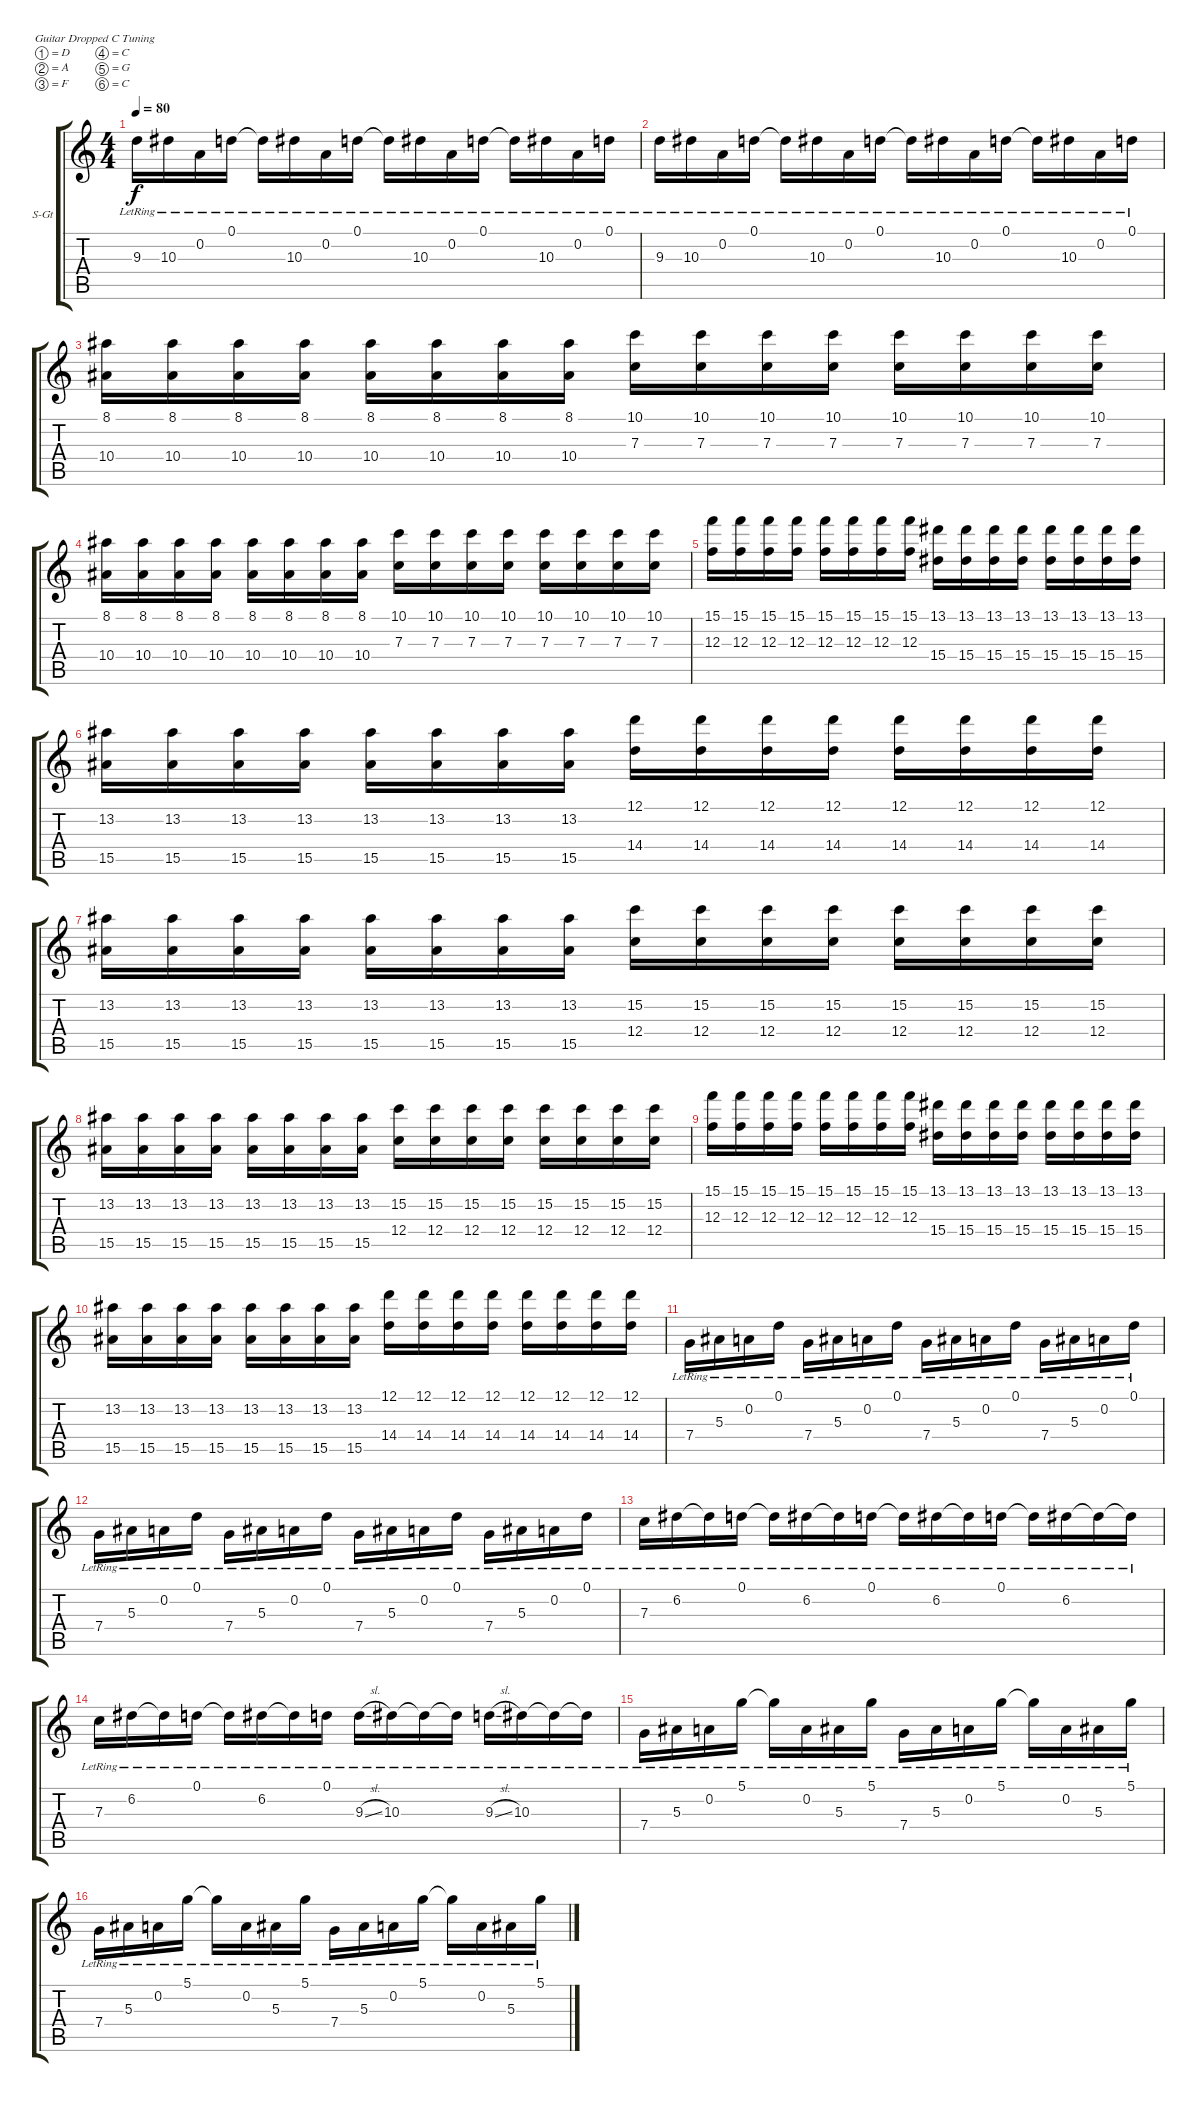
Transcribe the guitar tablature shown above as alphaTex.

\defaultSystemsLayout 4
\bracketExtendMode groupsimilarinstruments
\firstSystemTrackNameOrientation horizontal
\otherSystemsTrackNameOrientation horizontal
\track ("Steel Guitar" "S-Gt") {instrument acousticguitarsteel}
\staff {score tabs}
\tuning (D4 A3 F3 C3 G2 C2)
\ts (4 4)
\tempo 80
\clef g2
\ks c
9.3{lr}.16{dy f} 10.3{lr}.16 0.2{lr}.16 0.1{lr}.16 0.1{lr t}.16 10.3{lr}.16 0.2{lr}.16 0.1{lr}.16 0.1{lr t}.16 10.3{lr}.16 0.2{lr}.16 0.1{lr}.16 0.1{lr t}.16 10.3{lr}.16 0.2{lr}.16 0.1{lr}.16 |
9.3{lr}.16 10.3{lr}.16 0.2{lr}.16 0.1{lr}.16 0.1{lr t}.16 10.3{lr}.16 0.2{lr}.16 0.1{lr}.16 0.1{lr t}.16 10.3{lr}.16 0.2{lr}.16 0.1{lr}.16 0.1{lr t}.16 10.3{lr}.16 0.2{lr}.16 0.1{lr}.16 |
(8.1 10.4).16 (8.1 10.4).16 (8.1 10.4).16 (8.1 10.4).16 (8.1 10.4).16 (8.1 10.4).16 (8.1 10.4).16 (8.1 10.4).16 (10.1 7.3).16 (10.1 7.3).16 (10.1 7.3).16 (10.1 7.3).16 (10.1 7.3).16 (10.1 7.3).16 (10.1 7.3).16 (10.1 7.3).16 |
(8.1 10.4).16 (8.1 10.4).16 (8.1 10.4).16 (8.1 10.4).16 (8.1 10.4).16 (8.1 10.4).16 (8.1 10.4).16 (8.1 10.4).16 (10.1 7.3).16 (10.1 7.3).16 (10.1 7.3).16 (10.1 7.3).16 (10.1 7.3).16 (10.1 7.3).16 (10.1 7.3).16 (10.1 7.3).16 |
(15.1 12.3).16 (15.1 12.3).16 (15.1 12.3).16 (15.1 12.3).16 (15.1 12.3).16 (15.1 12.3).16 (15.1 12.3).16 (15.1 12.3).16 (13.1 15.4).16 (13.1 15.4).16 (13.1 15.4).16 (13.1 15.4).16 (13.1 15.4).16 (13.1 15.4).16 (13.1 15.4).16 (13.1 15.4).16 |
(13.2 15.5).16 (13.2 15.5).16 (13.2 15.5).16 (13.2 15.5).16 (13.2 15.5).16 (13.2 15.5).16 (13.2 15.5).16 (13.2 15.5).16 (12.1 14.4).16 (12.1 14.4).16 (12.1 14.4).16 (12.1 14.4).16 (12.1 14.4).16 (12.1 14.4).16 (12.1 14.4).16 (12.1 14.4).16 |
(13.2 15.5).16 (13.2 15.5).16 (13.2 15.5).16 (13.2 15.5).16 (13.2 15.5).16 (13.2 15.5).16 (13.2 15.5).16 (13.2 15.5).16 (15.2 12.4).16 (15.2 12.4).16 (15.2 12.4).16 (15.2 12.4).16 (15.2 12.4).16 (15.2 12.4).16 (15.2 12.4).16 (15.2 12.4).16 |
(13.2 15.5).16 (13.2 15.5).16 (13.2 15.5).16 (13.2 15.5).16 (13.2 15.5).16 (13.2 15.5).16 (13.2 15.5).16 (13.2 15.5).16 (15.2 12.4).16 (15.2 12.4).16 (15.2 12.4).16 (15.2 12.4).16 (15.2 12.4).16 (15.2 12.4).16 (15.2 12.4).16 (15.2 12.4).16 |
(15.1 12.3).16 (15.1 12.3).16 (15.1 12.3).16 (15.1 12.3).16 (15.1 12.3).16 (15.1 12.3).16 (15.1 12.3).16 (15.1 12.3).16 (13.1 15.4).16 (13.1 15.4).16 (13.1 15.4).16 (13.1 15.4).16 (13.1 15.4).16 (13.1 15.4).16 (13.1 15.4).16 (13.1 15.4).16 |
(13.2 15.5).16 (13.2 15.5).16 (13.2 15.5).16 (13.2 15.5).16 (13.2 15.5).16 (13.2 15.5).16 (13.2 15.5).16 (13.2 15.5).16 (12.1 14.4).16 (12.1 14.4).16 (12.1 14.4).16 (12.1 14.4).16 (12.1 14.4).16 (12.1 14.4).16 (12.1 14.4).16 (12.1 14.4).16 |
7.4{lr}.16 5.3{lr}.16 0.2{lr}.16 0.1{lr}.16 7.4{lr}.16 5.3{lr}.16 0.2{lr}.16 0.1{lr}.16 7.4{lr}.16 5.3{lr}.16 0.2{lr}.16 0.1{lr}.16 7.4{lr}.16 5.3{lr}.16 0.2{lr}.16 0.1{lr}.16 |
7.4{lr}.16 5.3{lr}.16 0.2{lr}.16 0.1{lr}.16 7.4{lr}.16 5.3{lr}.16 0.2{lr}.16 0.1{lr}.16 7.4{lr}.16 5.3{lr}.16 0.2{lr}.16 0.1{lr}.16 7.4{lr}.16 5.3{lr}.16 0.2{lr}.16 0.1{lr}.16 |
7.3{lr}.16 6.2{lr}.16 6.2{lr t}.16 0.1{lr}.16 0.1{lr t}.16 6.2{lr}.16 6.2{lr t}.16 0.1{lr}.16 0.1{lr t}.16 6.2{lr}.16 6.2{lr t}.16 0.1{lr}.16 0.1{lr t}.16 6.2{lr}.16 6.2{lr t}.16 6.2{lr t}.16 |
7.3{lr}.16 6.2{lr}.16 6.2{lr t}.16 0.1{lr}.16 0.1{lr t}.16 6.2{lr}.16 6.2{lr t}.16 0.1{lr}.16 9.3{sl lr}.16 10.3{lr}.16 10.3{lr t}.16 10.3{lr t}.16 9.3{sl lr}.16 10.3{lr}.16 10.3{lr t}.16 10.3{lr t}.16 |
7.4{lr}.16 5.3{lr}.16 0.2{lr}.16 5.1{lr}.16 5.1{lr t}.16 0.2{lr}.16 5.3{lr}.16 5.1{lr}.16 7.4{lr}.16 5.3{lr}.16 0.2{lr}.16 5.1{lr}.16 5.1{lr t}.16 0.2{lr}.16 5.3{lr}.16 5.1{lr}.16 |
7.4{lr}.16 5.3{lr}.16 0.2{lr}.16 5.1{lr}.16 5.1{lr t}.16 0.2{lr}.16 5.3{lr}.16 5.1{lr}.16 7.4{lr}.16 5.3{lr}.16 0.2{lr}.16 5.1{lr}.16 5.1{lr t}.16 0.2{lr}.16 5.3{lr}.16 5.1{lr}.16
